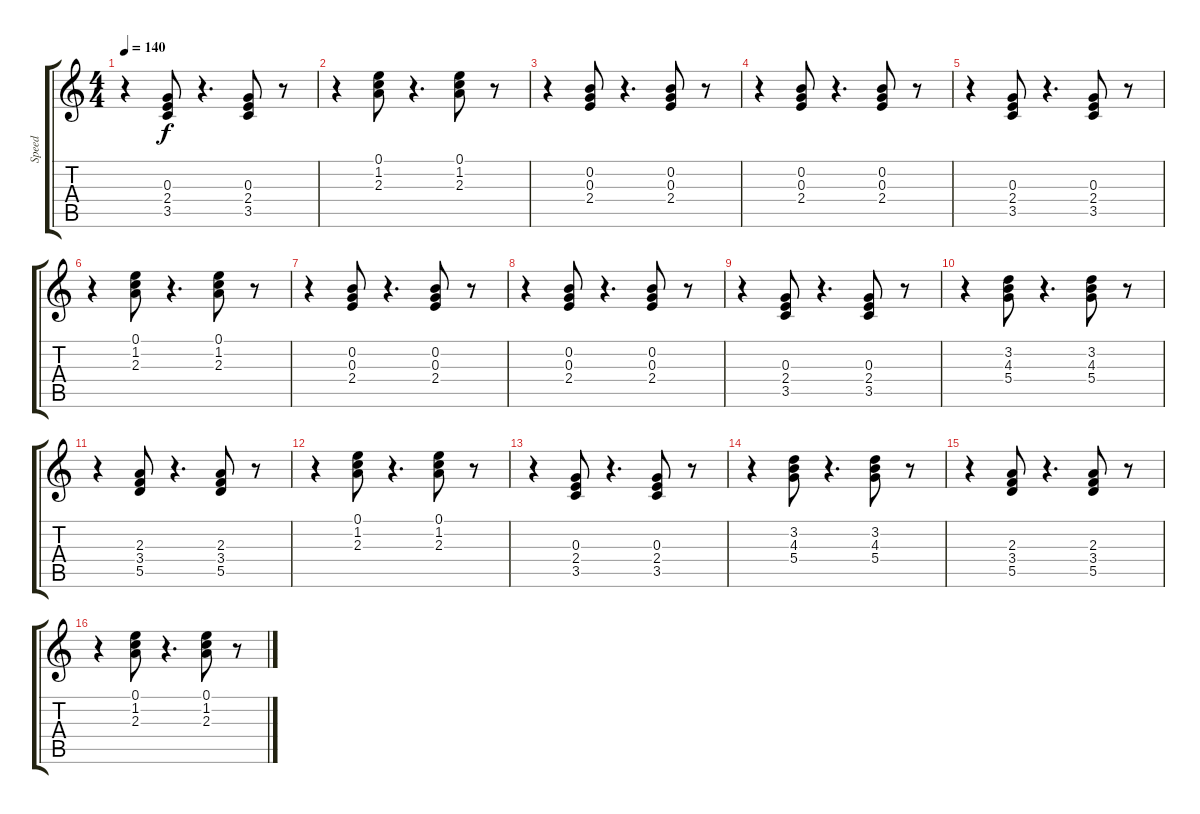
\track ("Speed" "Speed") {instrument overdrivenguitar}
\staff {score tabs}
\tuning (E4 B3 G3 D3 A2 E2) {hide}
\ts (4 4)
\tempo 140
\clef g2
\ks c
r.4{dy f} (0.3 2.4 3.5).8 r.4{d} (0.3 2.4 3.5).8 r.8 |
r.4 (0.1 1.2 2.3).8 r.4{d} (0.1 1.2 2.3).8 r.8 |
r.4 (0.2 0.3 2.4).8 r.4{d} (0.2 0.3 2.4).8 r.8 |
r.4 (0.2 0.3 2.4).8 r.4{d} (0.2 0.3 2.4).8 r.8 |
r.4 (0.3 2.4 3.5).8 r.4{d} (0.3 2.4 3.5).8 r.8 |
r.4 (0.1 1.2 2.3).8 r.4{d} (0.1 1.2 2.3).8 r.8 |
r.4 (0.2 0.3 2.4).8 r.4{d} (0.2 0.3 2.4).8 r.8 |
r.4 (0.2 0.3 2.4).8 r.4{d} (0.2 0.3 2.4).8 r.8 |
r.4 (0.3 2.4 3.5).8 r.4{d} (0.3 2.4 3.5).8 r.8 |
r.4 (3.2 4.3 5.4).8 r.4{d} (3.2 4.3 5.4).8 r.8 |
r.4 (2.3 3.4 5.5).8 r.4{d} (2.3 3.4 5.5).8 r.8 |
r.4 (0.1 1.2 2.3).8 r.4{d} (0.1 1.2 2.3).8 r.8 |
r.4 (0.3 2.4 3.5).8 r.4{d} (0.3 2.4 3.5).8 r.8 |
r.4 (3.2 4.3 5.4).8 r.4{d} (3.2 4.3 5.4).8 r.8 |
r.4 (2.3 3.4 5.5).8 r.4{d} (2.3 3.4 5.5).8 r.8 |
r.4 (0.1 1.2 2.3).8 r.4{d} (0.1 1.2 2.3).8 r.8
